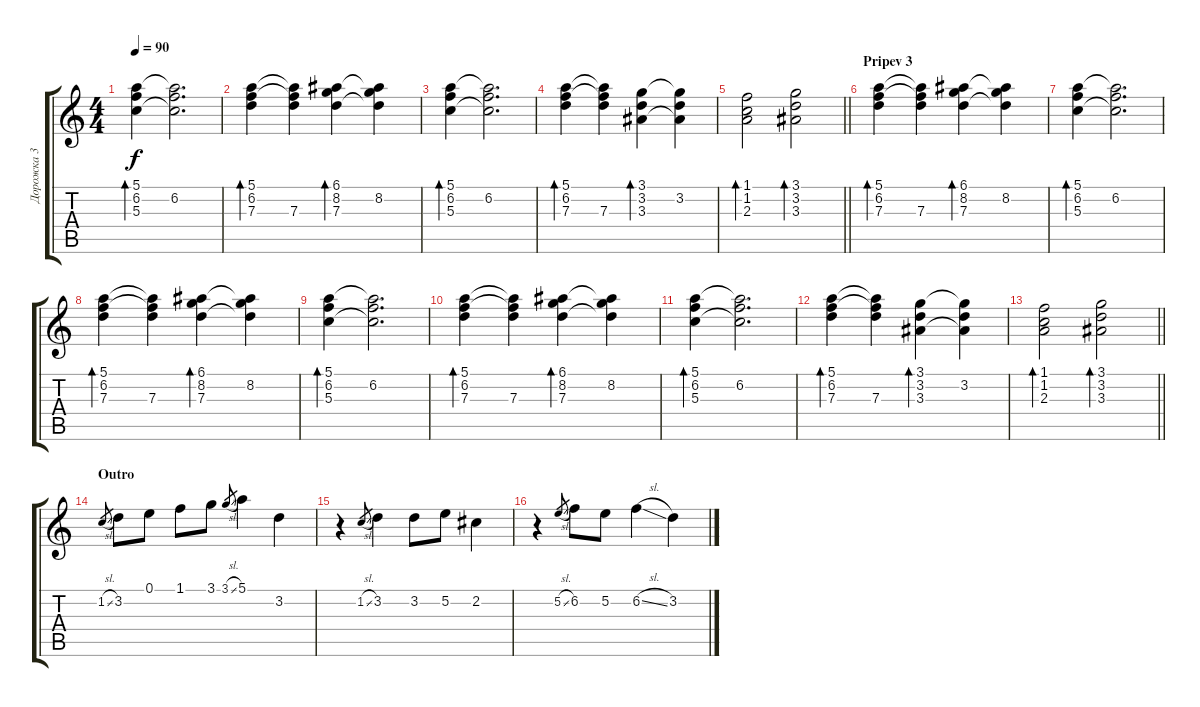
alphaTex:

\track ("Дорожка 3" "Дорожка 3") {instrument acousticguitarsteel}
\staff {score tabs}
\tuning (E4 B3 G3 D3 A2 E2) {hide}
\ts (4 4)
\tempo 90
\clef g2
\ks c
(5.1 6.2 5.3).4{bd 60 dy f} (5.1{t} 6.2 5.3{t}).2{d} |
(5.1 6.2 7.3).4{bd 60} (5.1{t} 6.2{t} 7.3).4 (6.1 8.2 7.3).4{bd 60} (6.1{t} 8.2 7.3{t}).4 |
(5.1 6.2 5.3).4{bd 60} (5.1{t} 6.2 5.3{t}).2{d} |
(5.1 6.2 7.3).4{bd 60} (5.1{t} 6.2{t} 7.3).4 (3.1 3.2 3.3).4{bd 60} (3.1{t} 3.2 3.3{t}).4 |
\barLineRight lightlight
(1.1 1.2 2.3).2{bd 60} (3.1 3.2 3.3).2{bd 60} |
\section ("" "Pripev 3")
(5.1 6.2 7.3).4{bd 60} (5.1{t} 6.2{t} 7.3).4 (6.1 8.2 7.3).4{bd 60} (6.1{t} 8.2 7.3{t}).4 |
(5.1 6.2 5.3).4{bd 60} (5.1{t} 6.2 5.3{t}).2{d} |
(5.1 6.2 7.3).4{bd 60} (5.1{t} 6.2{t} 7.3).4 (6.1 8.2 7.3).4{bd 60} (6.1{t} 8.2 7.3{t}).4 |
(5.1 6.2 5.3).4{bd 60} (5.1{t} 6.2 5.3{t}).2{d} |
(5.1 6.2 7.3).4{bd 60} (5.1{t} 6.2{t} 7.3).4 (6.1 8.2 7.3).4{bd 60} (6.1{t} 8.2 7.3{t}).4 |
(5.1 6.2 5.3).4{bd 60} (5.1{t} 6.2 5.3{t}).2{d} |
(5.1 6.2 7.3).4{bd 60} (5.1{t} 6.2{t} 7.3).4 (3.1 3.2 3.3).4{bd 60} (3.1{t} 3.2 3.3{t}).4 |
\barLineRight lightlight
(1.1 1.2 2.3).2{bd 60} (3.1 3.2 3.3).2{bd 60} |
\section ("" "Outro")
1.2{sl}.8{gr} 3.2.8 0.1.8 1.1.8 3.1.8 3.1{sl}.8{gr} 5.1.4 3.2.4 |
r.4 1.2{sl}.8{gr} 3.2.4 3.2.8 5.2.8 2.2.4 |
r.4 5.2{sl}.8{gr} 6.2.8 5.2.8 6.2{sl}.4 3.2.4
